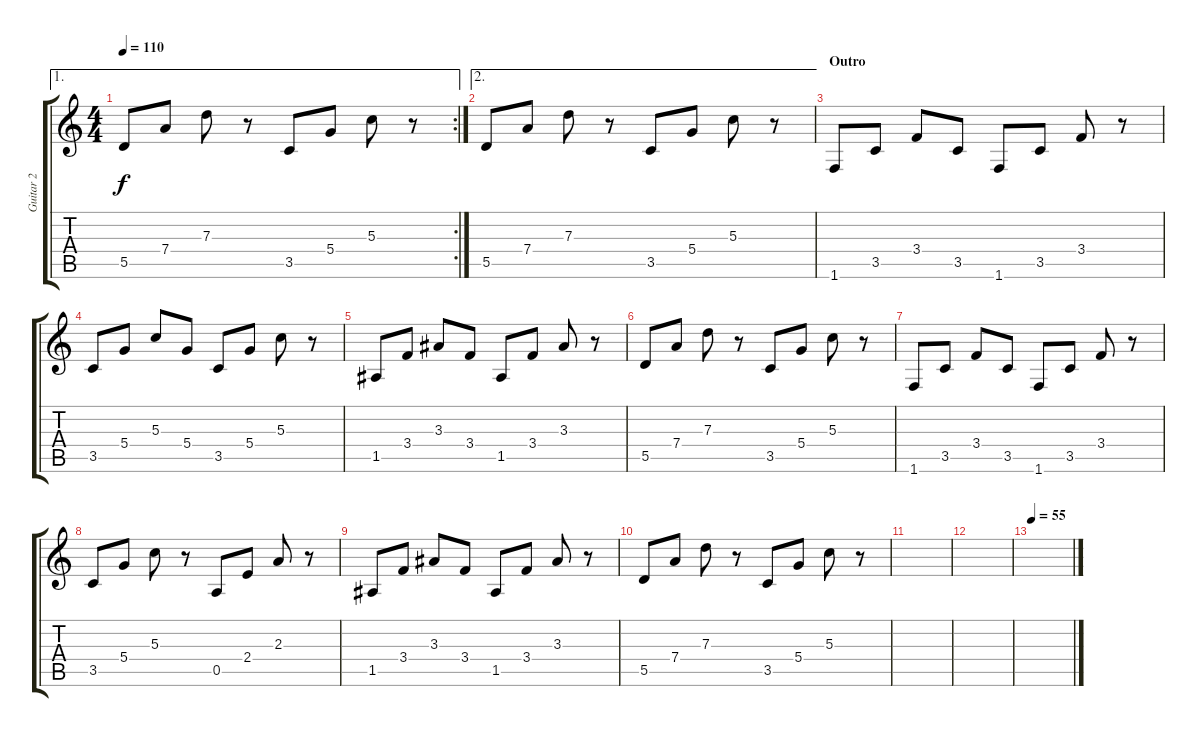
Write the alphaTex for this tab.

\track ("Guitar 2" "Guitar 2") {instrument acousticguitarsteel}
\staff {score tabs}
\tuning (E4 B3 G3 D3 A2 E2) {hide}
\ae 1
\rc 2
\ts (4 4)
\tempo 110
\clef g2
\ks c
5.5.8{dy f} 7.4.8 7.3.8 r.8 3.5.8 5.4.8 5.3.8 r.8 |
\ae 2
5.5.8 7.4.8 7.3.8 r.8 3.5.8 5.4.8 5.3.8 r.8 |
\section ("" "Outro")
1.6.8 3.5.8 3.4.8 3.5.8 1.6.8 3.5.8 3.4.8 r.8 |
3.5.8 5.4.8 5.3.8 5.4.8 3.5.8 5.4.8 5.3.8 r.8 |
1.5.8 3.4.8 3.3.8 3.4.8 1.5.8 3.4.8 3.3.8 r.8 |
5.5.8 7.4.8 7.3.8 r.8 3.5.8 5.4.8 5.3.8 r.8 |
1.6.8 3.5.8 3.4.8 3.5.8 1.6.8 3.5.8 3.4.8 r.8 |
3.5.8 5.4.8 5.3.8 r.8 0.5.8 2.4.8 2.3.8 r.8 |
1.5.8 3.4.8 3.3.8 3.4.8 1.5.8 3.4.8 3.3.8 r.8 |
5.5.8 7.4.8 7.3.8 r.8 3.5.8 5.4.8 5.3.8 r.8 |
|
|
\tempo 55
